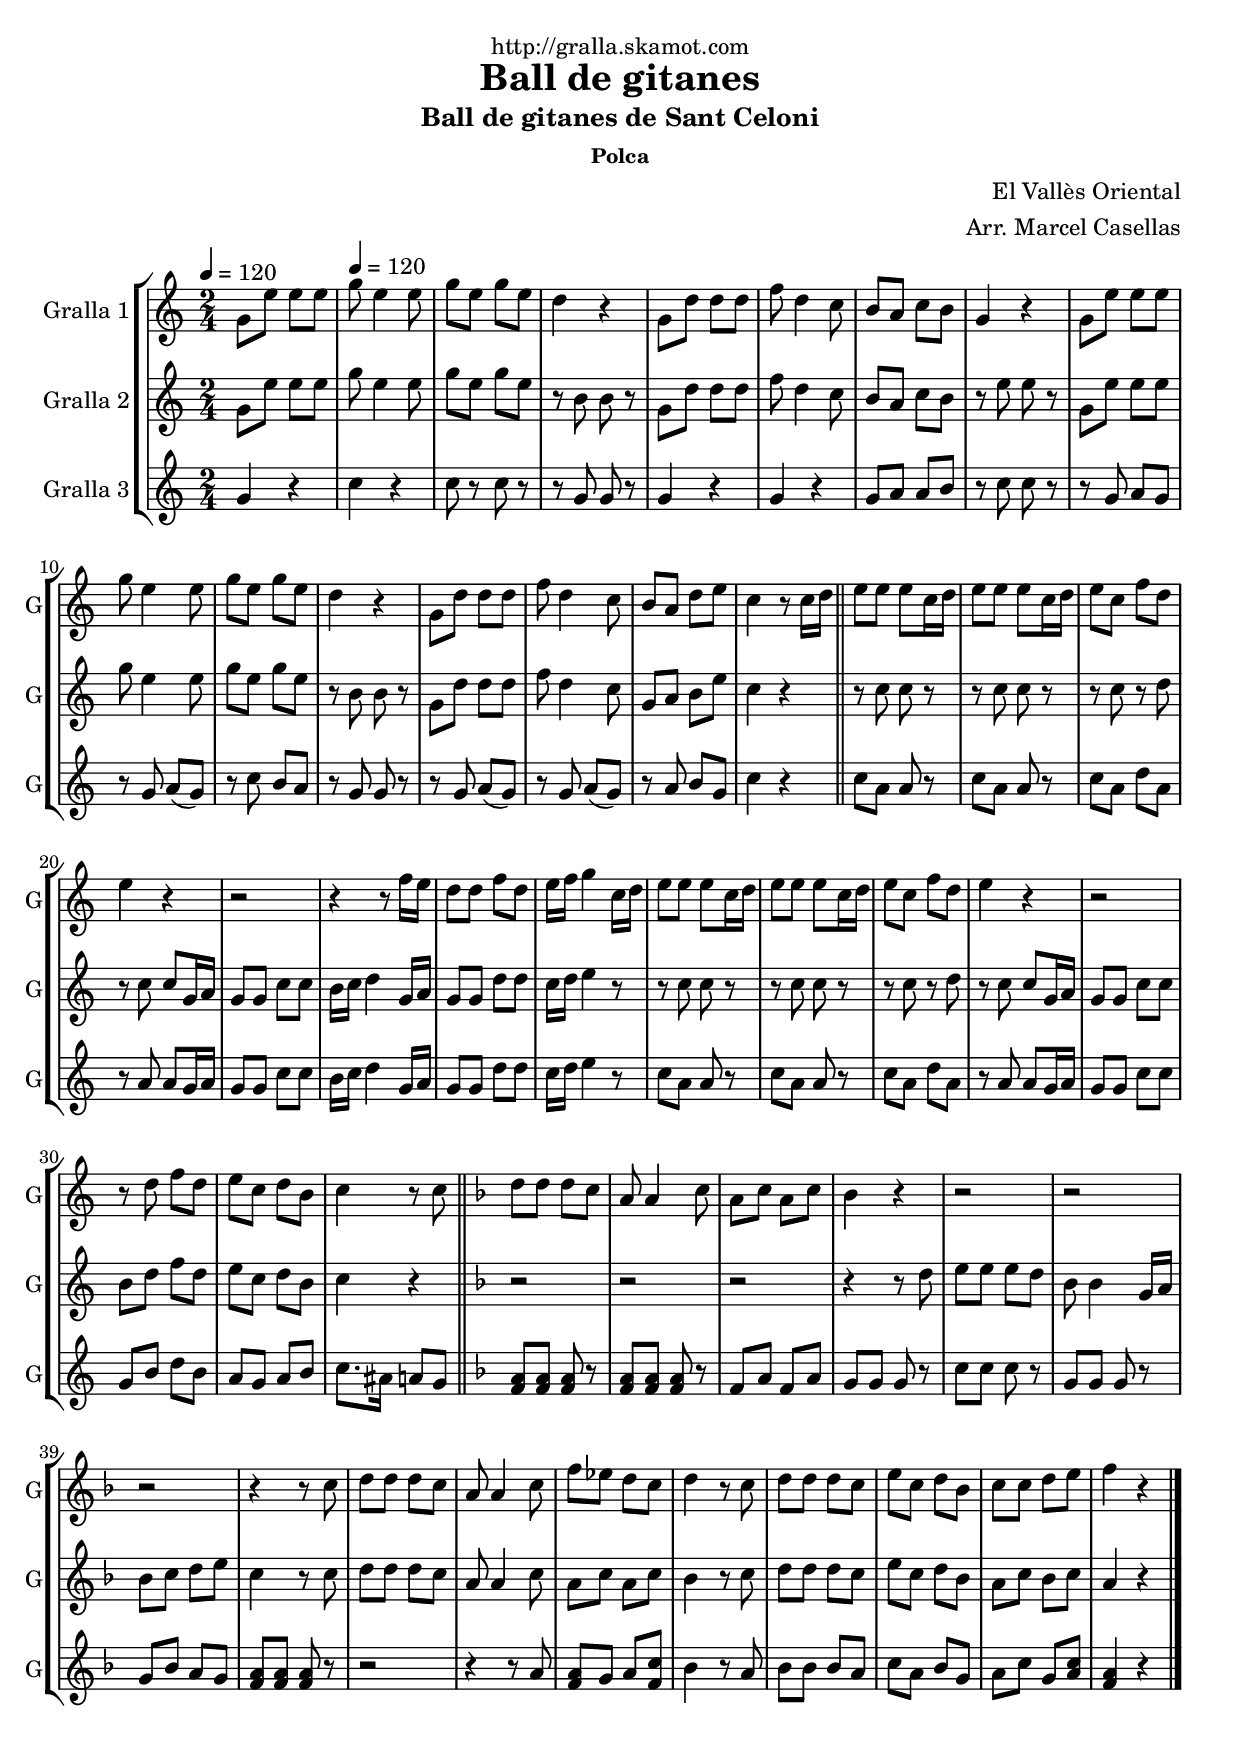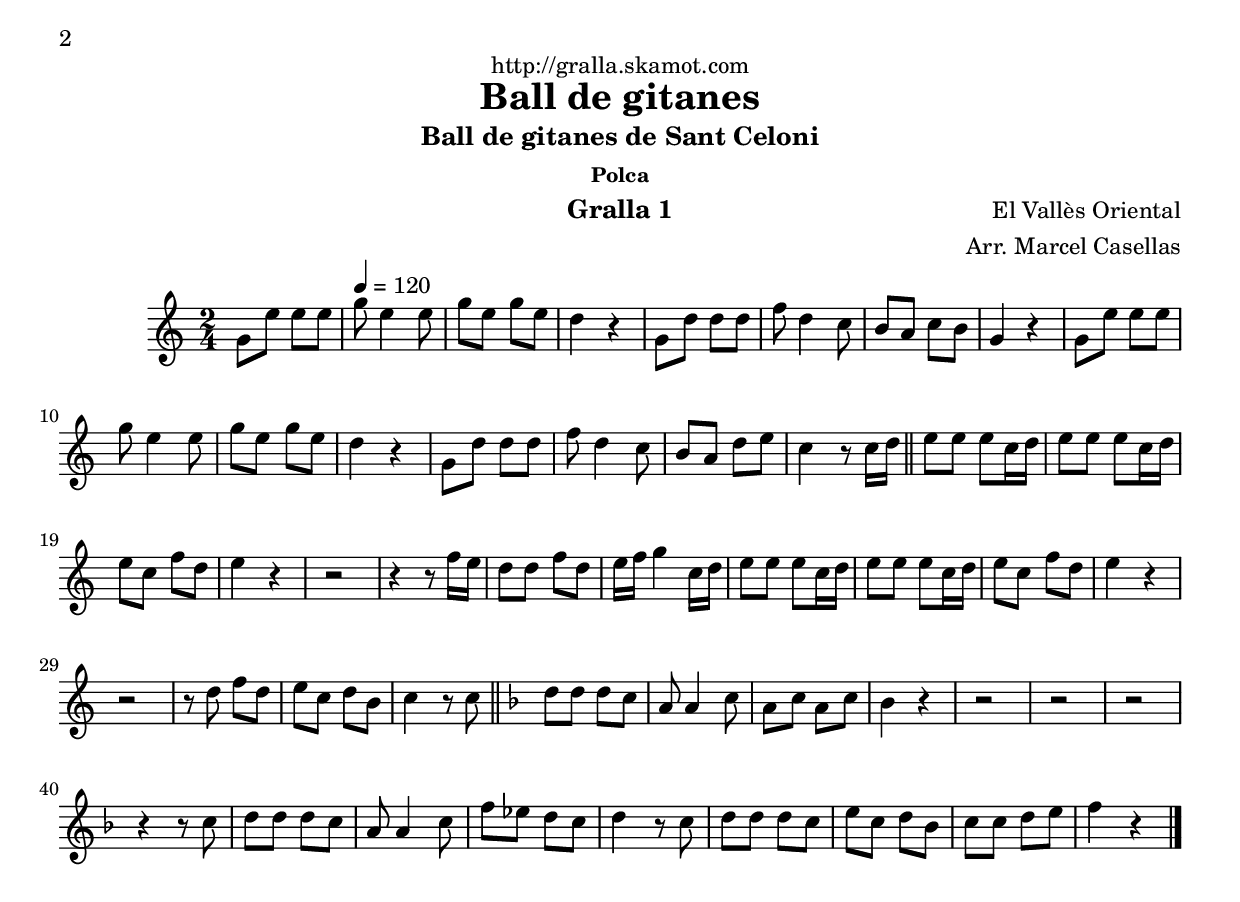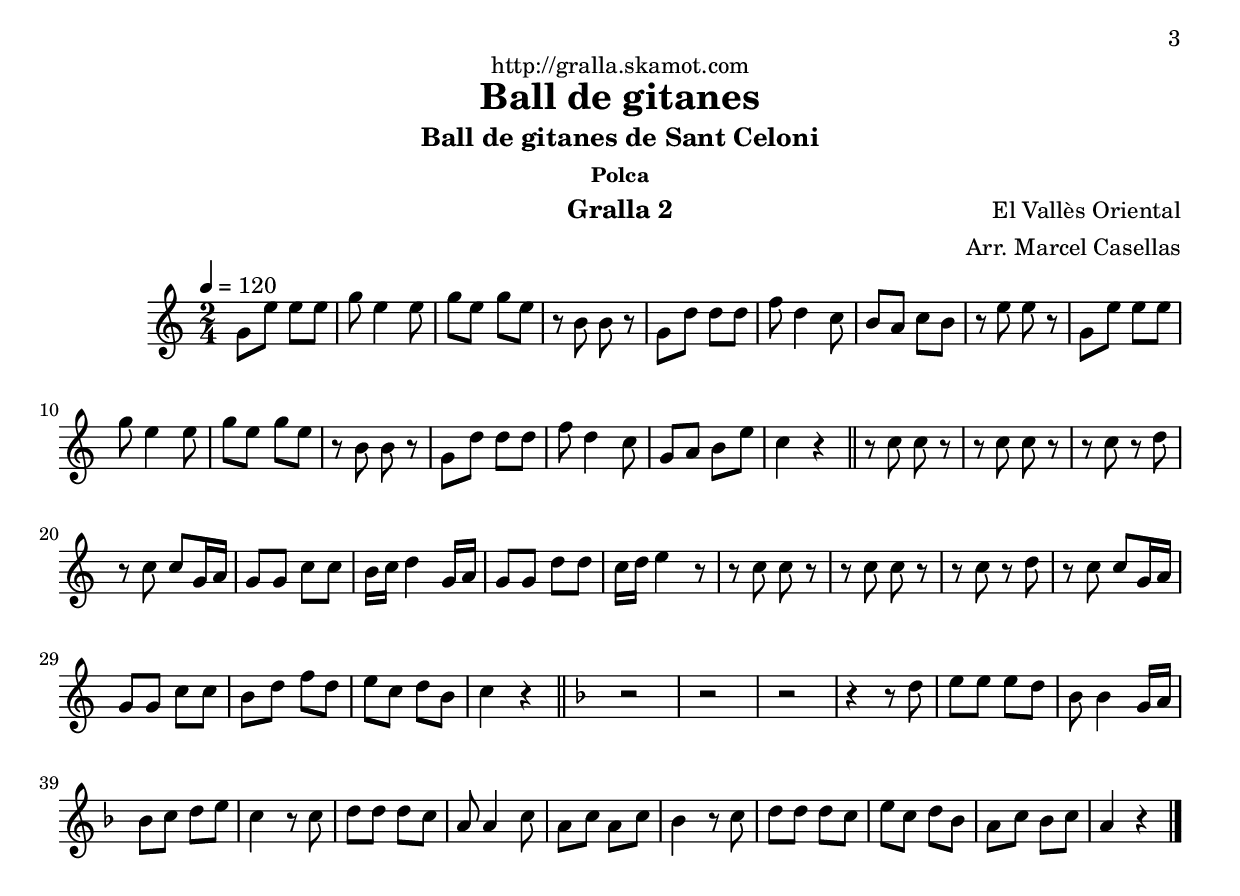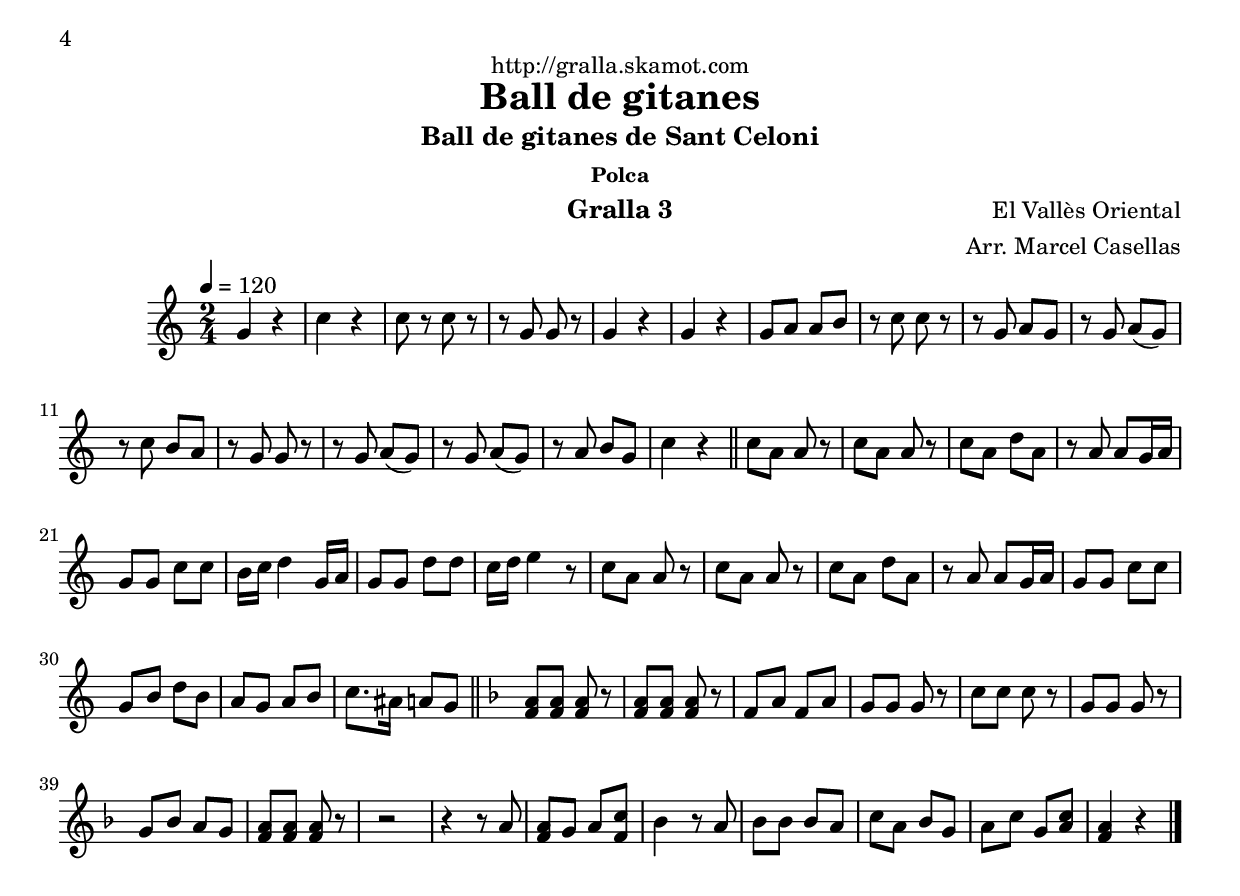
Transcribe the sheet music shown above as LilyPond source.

\version "2.16.2"

\header {
  dedication="http://gralla.skamot.com"
  title="Ball de gitanes"
  subtitle="Ball de gitanes de Sant Celoni"
  subsubtitle="Polca"
  poet=""
  meter=""
  piece=""
  composer="El Vallès Oriental"
  arranger="Arr. Marcel Casellas"
  opus=""
  instrument=""
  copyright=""
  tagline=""
}

liniaroAa =
\relative g'
{
  \clef treble
  \key c \major
  \time 2/4
  g8 e' e e \tempo 4 = 120  |
  g8 e4 e8  |
  g8 e g e  |
  d4 r  |
  %05
  g,8 d' d d  |
  f8 d4 c8  |
  b8 a c b  |
  g4 r  |
  g8 e' e e  |
  %10
  g8 e4 e8  |
  g8 e g e  |
  d4 r  |
  g,8 d' d d  |
  f8 d4 c8  |
  %15
  b8 a d e  |
  c4 r8 c16 d  \bar "||"
  e8 e e c16 d  |
  e8 e e c16 d  |
  e8 c f d  |
  %20
  e4 r  |
  r2  |
  r4 r8 f16 e  |
  d8 d f d  |
  e16 f g4 c,16 d  |
  %25
  e8 e e c16 d  |
  e8 e e c16 d  |
  e8 c f d  |
  e4 r  |
  r2  |
  %30
  r8 d f d  |
  e8 c d b  |
  c4 r8 c  \bar "||"
  \key f \major   d8 d d c  |
  a8 a4 c8  |
  %35
  a8 c a c  |
  bes4 r  |
  r2  |
  r2  |
  r2  |
  %40
  r4 r8 c  |
  d8 d d c  |
  a8 a4 c8  |
  f8 ees d c  |
  d4 r8 c  |
  %45
  d8 d d c  |
  e8 c d bes  |
  c8 c d e  |
  f4 r  \bar "|."
}

liniaroAb =
\relative g'
{
  \tempo 4 = 120
  \clef treble
  \key c \major
  \time 2/4
  g8 e' e e  |
  g8 e4 e8  |
  g8 e g e  |
  r8 b b r  |
  %05
  g8 d' d d  |
  f8 d4 c8  |
  b8 a c b  |
  r8 e e r  |
  g,8 e' e e  |
  %10
  g8 e4 e8  |
  g8 e g e  |
  r8 b b r  |
  g8 d' d d  |
  f8 d4 c8  |
  %15
  g8 a b e  |
  c4 r  \bar "||"
  r8 c c r  |
  r8 c c r  |
  r8 c r d  |
  %20
  r8 c c g16 a  |
  g8 g c c  |
  b16 c d4 g,16 a  |
  g8 g d' d  |
  c16 d e4 r8  |
  %25
  r8 c c r  |
  r8 c c r  |
  r8 c r d  |
  r8 c c g16 a  |
  g8 g c c  |
  %30
  b8 d f d  |
  e8 c d b  |
  c4 r  \bar "||"
  \key f \major   r2  |
  r2  |
  %35
  r2  |
  r4 r8 d  |
  e8 e e d  |
  bes8 bes4 g16 a  |
  bes8 c d e  |
  %40
  c4 r8 c  |
  d8 d d c  |
  a8 a4 c8  |
  a8 c a c  |
  bes4 r8 c  |
  %45
  d8 d d c  |
  e8 c d bes  |
  a8 c bes c  |
  a4 r  \bar "|."
}

liniaroAc =
\relative g'
{
  \tempo 4 = 120
  \clef treble
  \key c \major
  \time 2/4
  g4 r  |
  c4 r  |
  c8 r c r  |
  r8 g g r  |
  %05
  g4 r  |
  g4 r  |
  g8 a a b  |
  r8 c c r  |
  r8 g a g   |
  %10
  r8 g a ( g )  |
  r8 c b a  |
  r8 g g r  |
  r8 g a ( g )  |
  r8 g a ( g )  |
  %15
  r8 a b g  |
  c4 r  \bar "||"
  c8 a a r  |
  c8 a a r  |
  c8 a d a  |
  %20
  r8 a a g16 a  |
  g8 g c c  |
  b16 c d4 g,16 a  |
  g8 g d' d  |
  c16 d e4 r8  |
  %25
  c8 a a r  |
  c8 a a r  |
  c8 a d a  |
  r8 a a g16 a  |
  g8 g c c  |
  %30
  g8 b d b  |
  a8 g a b  |
  c8. ais16 a8 g  \bar "||"
  \key f \major   <f a>8 <f a> <f a> r  |
  <f a>8 <f a> <f a> r  |
  %35
  f8 a f a  |
  g8 g g r  |
  c8 c c r  |
  g8 g g r  |
  g8 bes a g  |
  %40
  <f a>8 <f a> <f a> r  |
  r2  |
  r4 r8 a  |
  <f a>8 g a <f c'>  |
  bes4 r8 a  |
  %45
  bes8 bes bes a  |
  c8 a bes g  |
  a8 c g <a c>  |
  <f a>4 r  \bar "|."
}

\bookpart {
  \score {
    \new StaffGroup {
      \override Score.RehearsalMark #'self-alignment-X = #LEFT
      <<
        \new Staff \with {instrumentName = #"Gralla 1" shortInstrumentName = #"G"} \liniaroAa
        \new Staff \with {instrumentName = #"Gralla 2" shortInstrumentName = #"G"} \liniaroAb
        \new Staff \with {instrumentName = #"Gralla 3" shortInstrumentName = #"G"} \liniaroAc
      >>
    }
    \layout {}
  }
  \score { \unfoldRepeats
    \new StaffGroup {
      \override Score.RehearsalMark #'self-alignment-X = #LEFT
      <<
        \new Staff \with {instrumentName = #"Gralla 1" shortInstrumentName = #"G"} \liniaroAa
        \new Staff \with {instrumentName = #"Gralla 2" shortInstrumentName = #"G"} \liniaroAb
        \new Staff \with {instrumentName = #"Gralla 3" shortInstrumentName = #"G"} \liniaroAc
      >>
    }
    \midi {
      \set Staff.midiInstrument = "oboe"
      \set DrumStaff.midiInstrument = "drums"
    }
  }
}

\bookpart {
  \header {instrument="Gralla 1"}
  \score {
    \new StaffGroup {
      \override Score.RehearsalMark #'self-alignment-X = #LEFT
      <<
        \new Staff \liniaroAa
      >>
    }
    \layout {}
  }
  \score { \unfoldRepeats
    \new StaffGroup {
      \override Score.RehearsalMark #'self-alignment-X = #LEFT
      <<
        \new Staff \liniaroAa
      >>
    }
    \midi {
      \set Staff.midiInstrument = "oboe"
      \set DrumStaff.midiInstrument = "drums"
    }
  }
}

\bookpart {
  \header {instrument="Gralla 2"}
  \score {
    \new StaffGroup {
      \override Score.RehearsalMark #'self-alignment-X = #LEFT
      <<
        \new Staff \liniaroAb
      >>
    }
    \layout {}
  }
  \score { \unfoldRepeats
    \new StaffGroup {
      \override Score.RehearsalMark #'self-alignment-X = #LEFT
      <<
        \new Staff \liniaroAb
      >>
    }
    \midi {
      \set Staff.midiInstrument = "oboe"
      \set DrumStaff.midiInstrument = "drums"
    }
  }
}

\bookpart {
  \header {instrument="Gralla 3"}
  \score {
    \new StaffGroup {
      \override Score.RehearsalMark #'self-alignment-X = #LEFT
      <<
        \new Staff \liniaroAc
      >>
    }
    \layout {}
  }
  \score { \unfoldRepeats
    \new StaffGroup {
      \override Score.RehearsalMark #'self-alignment-X = #LEFT
      <<
        \new Staff \liniaroAc
      >>
    }
    \midi {
      \set Staff.midiInstrument = "oboe"
      \set DrumStaff.midiInstrument = "drums"
    }
  }
}

